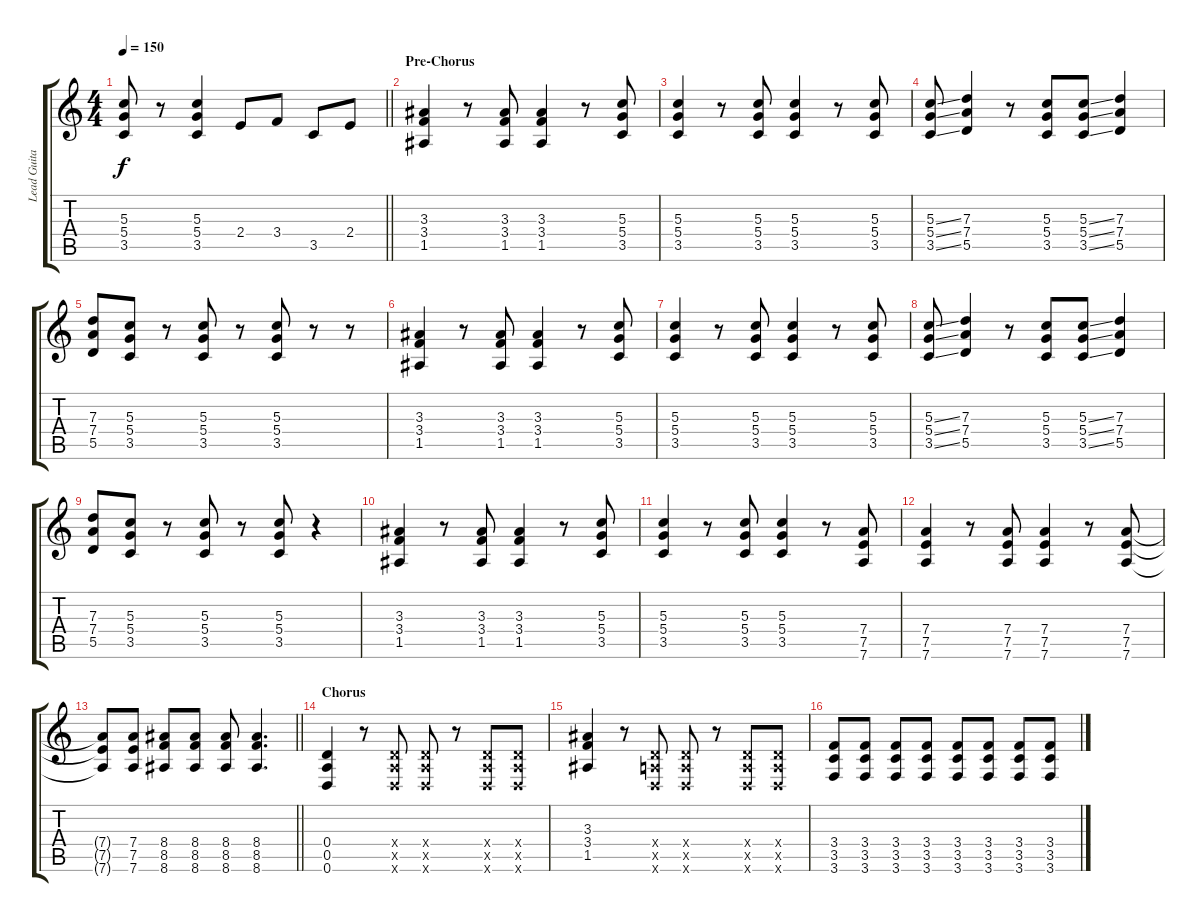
\track ("Lead Guitar" "Lead Guita") {instrument distortionguitar}
\staff {score tabs}
\tuning (E4 B3 G3 D3 A2 D2) {hide}
\ts (4 4)
\tempo 150
\clef g2
\barLineRight lightlight
\ks c
(5.3 5.4 3.5).8{dy f} r.8 (5.3 5.4 3.5).4 2.4.8 3.4.8 3.5.8 2.4.8 |
\section ("" "Pre-Chorus")
(3.3 3.4 1.5).4 r.8 (3.3 3.4 1.5).8 (3.3 3.4 1.5).4 r.8 (5.3 5.4 3.5).8 |
(5.3 5.4 3.5).4 r.8 (5.3 5.4 3.5).8 (5.3 5.4 3.5).4 r.8 (5.3 5.4 3.5).8 |
(5.3{ss} 5.4{ss} 3.5{ss}).8 (7.3 7.4 5.5).4 r.8 (5.3 5.4 3.5).8 (5.3{ss} 5.4{ss} 3.5{ss}).8 (7.3 7.4 5.5).4 |
(7.3 7.4 5.5).8 (5.3 5.4 3.5).8 r.8 (5.3 5.4 3.5).8 r.8 (5.3 5.4 3.5).8 r.8 r.8 |
(3.3 3.4 1.5).4 r.8 (3.3 3.4 1.5).8 (3.3 3.4 1.5).4 r.8 (5.3 5.4 3.5).8 |
(5.3 5.4 3.5).4 r.8 (5.3 5.4 3.5).8 (5.3 5.4 3.5).4 r.8 (5.3 5.4 3.5).8 |
(5.3{ss} 5.4{ss} 3.5{ss}).8 (7.3 7.4 5.5).4 r.8 (5.3 5.4 3.5).8 (5.3{ss} 5.4{ss} 3.5{ss}).8 (7.3 7.4 5.5).4 |
(7.3 7.4 5.5).8 (5.3 5.4 3.5).8 r.8 (5.3 5.4 3.5).8 r.8 (5.3 5.4 3.5).8 r.4 |
(3.3 3.4 1.5).4 r.8 (3.3 3.4 1.5).8 (3.3 3.4 1.5).4 r.8 (5.3 5.4 3.5).8 |
(5.3 5.4 3.5).4 r.8 (5.3 5.4 3.5).8 (5.3 5.4 3.5).4 r.8 (7.4 7.5 7.6).8 |
(7.4 7.5 7.6).4 r.8 (7.4 7.5 7.6).8 (7.4 7.5 7.6).4 r.8 (7.4 7.5 7.6).8 |
\barLineRight lightlight
(7.4{t} 7.5{t} 7.6{t}).8 (7.4 7.5 7.6).8 (8.4 8.5 8.6).8 (8.4 8.5 8.6).8 (8.4 8.5 8.6).8 (8.4 8.5 8.6).4{d} |
\section ("" "Chorus")
(0.4 0.5 0.6).4 r.8 (0.4{x} 0.5{x} 0.6{x}).8 (0.4{x} 0.5{x} 0.6{x}).8 r.8 (0.4{x} 0.5{x} 0.6{x}).8 (0.4{x} 0.5{x} 0.6{x}).8 |
(3.3 3.4 1.5).4 r.8 (0.4{x} 0.5{x} 0.6{x}).8 (0.4{x} 0.5{x} 0.6{x}).8 r.8 (0.4{x} 0.5{x} 0.6{x}).8 (0.4{x} 0.5{x} 0.6{x}).8 |
(3.4 3.5 3.6).8 (3.4 3.5 3.6).8 (3.4 3.5 3.6).8 (3.4 3.5 3.6).8 (3.4 3.5 3.6).8 (3.4 3.5 3.6).8 (3.4 3.5 3.6).8 (3.4 3.5 3.6).8
